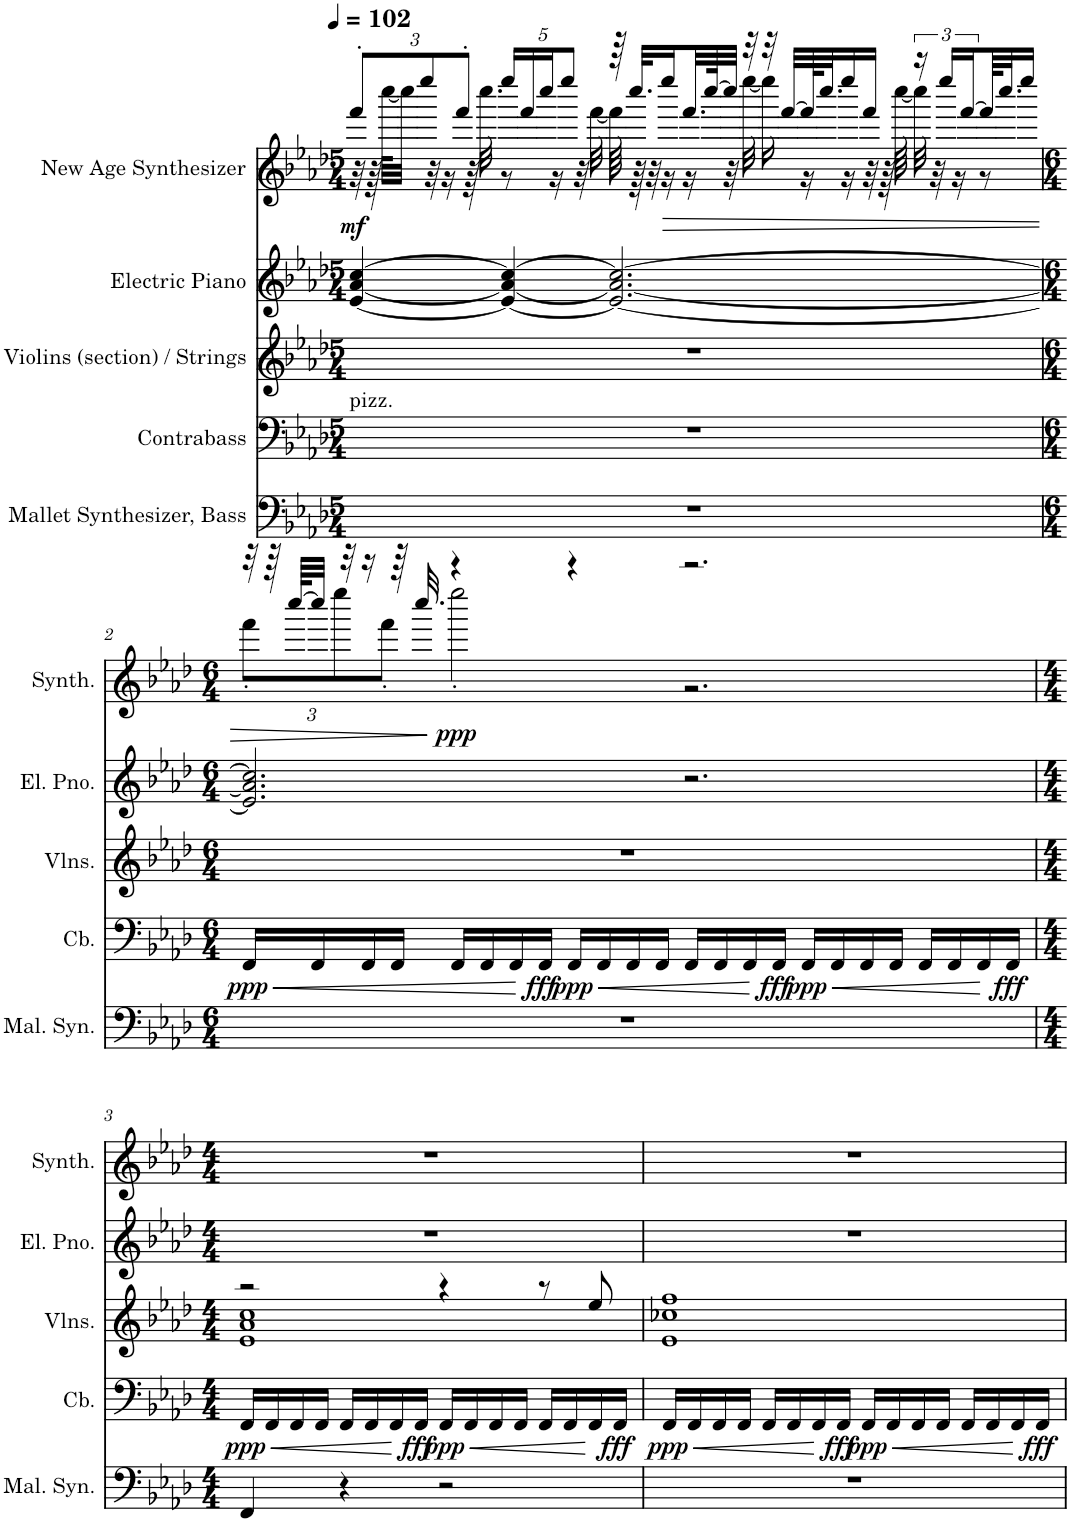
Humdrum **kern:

**kern	**kern	**dynam	**kern	**kern	**kern	**dynam
*part5	*part4	*part4	*part3	*part2	*part1	*part1
*staff5	*staff4	*staff4	*staff3	*staff2	*staff1	*staff1
*I"Mallet Synthesizer, Bass	*I"Contrabass	*	*I"Violins (section) / Strings	*I"Electric Piano	*I"New Age Synthesizer	*
*I'Mal. Syn.	*I'Cb.	*	*I'Vlns.	*I'El. Pno.	*I'Synth.	*
*clefF4	*clefF4	*	*clefG2	*clefG2	*clefG2	*
*	*Trd7c12	*	*	*	*	*
*k[b-e-a-d-]	*k[b-e-a-d-]	*	*k[b-e-a-d-]	*k[b-e-a-d-]	*k[b-e-a-d-]	*
*M5/4	*M5/4	*	*M5/4	*M5/4	*M5/4	*
*MM102	*MM102	*	*MM102	*MM102	*MM102	*
*	*	*	*	*	*Xbrackettup	*
=1	=1	=1	=1	=1	=1	=1
*	*	*	*	*	*^	*
!	!LO:TX:a:t=pizz.	!	!	!	!	!	!
!	!	!	!	!	!	!	!LO:DY:b
4%5r	4%5r	.	4%5r	[4e-/ [4a-/ [4cc/	12fff'/L	32r	mf
.	.	.	.	.	.	64r	.
.	.	.	.	.	.	[64cccc\KLLL	.
.	.	.	.	.	.	32cccc\JJJ]	.
.	.	.	.	.	12eeee-/	.	.
.	.	.	.	.	.	32r	.
.	.	.	.	.	.	16r	.
.	.	.	.	.	12fff'/J	.	.
.	.	.	.	.	.	64r	.
.	.	.	.	.	.	32.cccc\	.
.	.	.	.	4e-/_ 4a-/_ 4cc/_	20eeee-/LL	8r	.
.	.	.	.	.	20fff/	.	.
.	.	.	.	.	20cccc/J	.	.
.	.	.	.	.	.	16r	.
.	.	.	.	.	10eeee-/J	.	.
.	.	.	.	.	.	32r	.
.	.	.	.	.	.	[32fff\	.
.	.	.	.	2.e-/_ 2.a-/_ 2.cc/_	64r	64fff\]	.
.	.	.	.	.	32.cccc/KLL	64r	.
.	.	.	.	.	.	32r	.
!	!	!	!	!	!	!	!LO:HP:b
.	.	.	.	.	16eeee-/	16r	>
.	.	.	.	.	32.fff/L	16r	.
.	.	.	.	.	[64cccc/K	.	.
.	.	.	.	.	32cccc/JJJ]	32r	.
.	.	.	.	.	32r	[32eeee-\	.
.	.	.	.	.	32r	16eeee-\]	.
.	.	.	.	.	[32fff/LLL	.	.
.	.	.	.	.	64fff/K]	16r	.
.	.	.	.	.	32.cccc/J	.	.
.	.	.	.	.	16eeee-/	16r	.
.	.	.	.	.	16fff/JJ	32r	.
.	.	.	.	.	.	64r	.
.	.	.	.	.	.	[64cccc\	.
*	*	*	*	*	*brackettup	*	*
.	.	.	.	.	24r	32cccc\]	.
.	.	.	.	.	.	32r	.
.	.	.	.	.	24eeee-/LL	.	.
.	.	.	.	.	.	16r	.
.	.	.	.	.	[24fff/	.	.
.	.	.	.	.	64fff/KL]	8r	.
.	.	.	.	.	32.cccc/J	.	.
.	.	.	.	.	16eeee-/JJ	.	.
!!LO:LB:g=z	!!
=2	=2	=2	=2	=2	=2	=2	=2
*M6/4	*M6/4	*	*M6/4	*M6/4	*M6/4	*	*
!	!	!LO:HP:b	!	!	!	!	!
*	*	*	*	*	*	*Xbrackettup	*
!	!	!LO:DY:n=1:b	!	!	!	!	!
1.r	16FF/LL	< ppp	1.r	2.e-/] 2.a-/] 2.cc/]	32r	12fff'\L	.
.	.	.	.	.	64r	.	.
.	.	.	.	.	[64cccc/KLLL	.	.
.	16FF/	.	.	.	32cccc/JJJ]	.	.
.	.	.	.	.	.	12eeee-\	.
.	.	.	.	.	32r	.	.
.	16FF/	.	.	.	16r	.	.
.	.	.	.	.	.	12fff'\J	.
.	16FF/JJ	.	.	.	64r	.	.
.	.	.	.	.	32.cccc/	.	.
!	!	!	!	!	!	!	!LO:DY:n=1:b
.	16FF/LL	.	.	.	4r	2eeee-'\	] ppp
.	16FF/	.	.	.	.	.	.
.	16FF/	.	.	.	.	.	.
!	!	!LO:DY:n=2:b	!	!	!	!	!
.	16FF/JJ	[ fff	.	.	.	.	.
!	!	!LO:HP:b	!	!	!	!	!
!	!	!LO:DY:n=3:b	!	!	!	!	!
.	16FF/LL	< ppp	.	.	4r	.	.
.	16FF/	.	.	.	.	.	.
.	16FF/	.	.	.	.	.	.
.	16FF/JJ	.	.	.	.	.	.
.	16FF/LL	.	.	2.r	2.r	2.r	.
.	16FF/	.	.	.	.	.	.
.	16FF/	.	.	.	.	.	.
!	!	!LO:DY:n=4:b	!	!	!	!	!
.	16FF/JJ	[ fff	.	.	.	.	.
!	!	!LO:HP:b	!	!	!	!	!
!	!	!LO:DY:n=5:b	!	!	!	!	!
.	16FF/LL	< ppp	.	.	.	.	.
.	16FF/	.	.	.	.	.	.
.	16FF/	.	.	.	.	.	.
.	16FF/JJ	.	.	.	.	.	.
.	16FF/LL	.	.	.	.	.	.
.	16FF/	.	.	.	.	.	.
.	16FF/	.	.	.	.	.	.
!	!	!LO:DY:n=6:b	!	!	!	!	!
.	16FF/JJ	[ fff	.	.	.	.	.
*	*	*	*	*	*v	*v	*
!!LO:LB:g=z
=3	=3	=3	=3	=3	=3	=3
*M4/4	*M4/4	*	*M4/4	*M4/4	*M4/4	*
!	!	!LO:HP:b	!	!	!	!
*	*	*	*^	*	*	*
!	!	!LO:DY:n=1:b	!	!	!	!	!
4FF/	16FF/LL	< ppp	2r	1e- 1a- 1cc	1r	1r	.
.	16FF/	.	.	.	.	.	.
.	16FF/	.	.	.	.	.	.
.	16FF/JJ	.	.	.	.	.	.
4r	16FF/LL	.	.	.	.	.	.
.	16FF/	.	.	.	.	.	.
.	16FF/	.	.	.	.	.	.
!	!	!LO:DY:n=2:b	!	!	!	!	!
.	16FF/JJ	[ fff	.	.	.	.	.
!	!	!LO:HP:b	!	!	!	!	!
!	!	!LO:DY:n=3:b	!	!	!	!	!
2r	16FF/LL	< ppp	4r	.	.	.	.
.	16FF/	.	.	.	.	.	.
.	16FF/	.	.	.	.	.	.
.	16FF/JJ	.	.	.	.	.	.
.	16FF/LL	.	8r	.	.	.	.
.	16FF/	.	.	.	.	.	.
.	16FF/	.	8ee-/	.	.	.	.
!	!	!LO:DY:n=4:b	!	!	!	!	!
.	16FF/JJ	[ fff	.	.	.	.	.
*	*	*	*v	*v	*	*	*
=4	=4	=4	=4	=4	=4	=4
!	!	!LO:HP:b	!	!	!	!
!	!	!LO:DY:n=1:b	!	!	!	!
1r	16FF/LL	< ppp	1e- 1cc-X 1ff	1r	1r	.
.	16FF/	.	.	.	.	.
.	16FF/	.	.	.	.	.
.	16FF/JJ	.	.	.	.	.
.	16FF/LL	.	.	.	.	.
.	16FF/	.	.	.	.	.
.	16FF/	.	.	.	.	.
!	!	!LO:DY:n=2:b	!	!	!	!
.	16FF/JJ	[ fff	.	.	.	.
!	!	!LO:HP:b	!	!	!	!
!	!	!LO:DY:n=3:b	!	!	!	!
.	16FF/LL	< ppp	.	.	.	.
.	16FF/	.	.	.	.	.
.	16FF/	.	.	.	.	.
.	16FF/JJ	.	.	.	.	.
.	16FF/LL	.	.	.	.	.
.	16FF/	.	.	.	.	.
.	16FF/	.	.	.	.	.
!	!	!LO:DY:n=4:b	!	!	!	!
.	16FF/JJ	[ fff	.	.	.	.
=	=	=	=	=	=	=
*-	*-	*-	*-	*-	*-	*-
